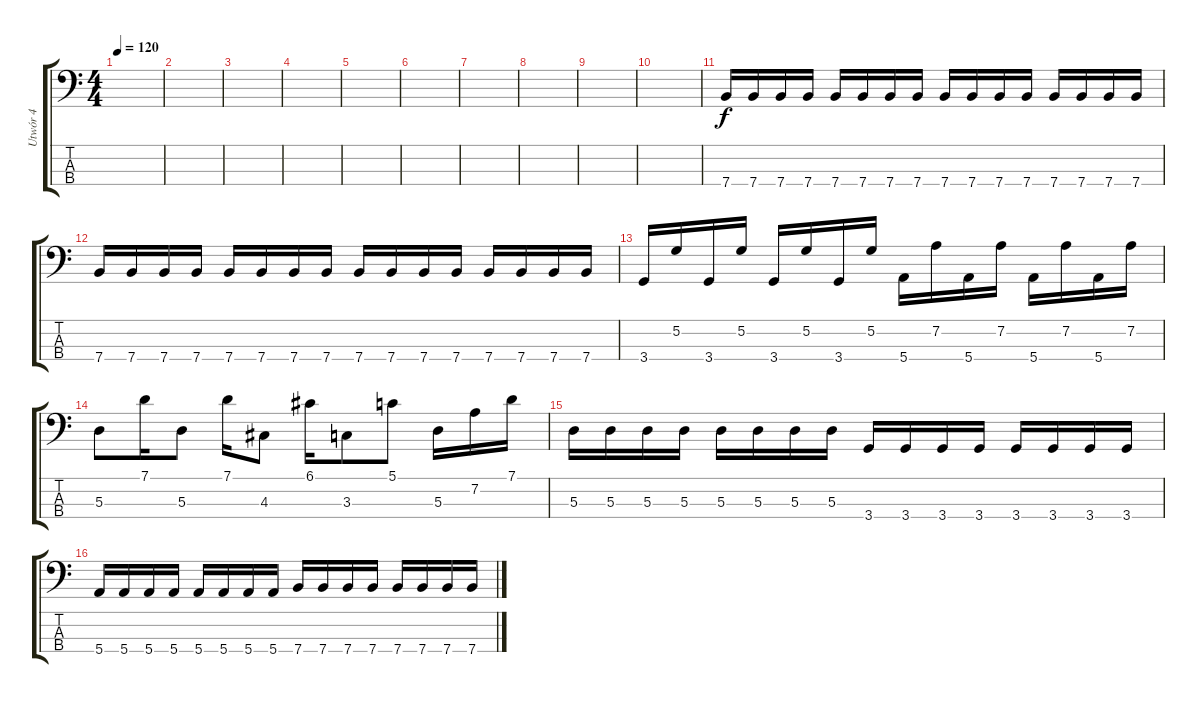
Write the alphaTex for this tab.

\track ("Utwór 4" "Utwór 4") {instrument synthbass1}
\staff {score tabs}
\tuning (G2 D2 A1 E1) {hide}
\ts (4 4)
\tempo 120
\clef f4
\ks c
|
|
|
|
|
|
|
|
|
|
7.4.16 7.4.16 7.4.16 7.4.16 7.4.16 7.4.16 7.4.16 7.4.16 7.4.16 7.4.16 7.4.16 7.4.16 7.4.16 7.4.16 7.4.16 7.4.16 |
7.4.16 7.4.16 7.4.16 7.4.16 7.4.16 7.4.16 7.4.16 7.4.16 7.4.16 7.4.16 7.4.16 7.4.16 7.4.16 7.4.16 7.4.16 7.4.16 |
3.4.16 5.2.16 3.4.16 5.2.16 3.4.16 5.2.16 3.4.16 5.2.16 5.4.16 7.2.16 5.4.16 7.2.16 5.4.16 7.2.16 5.4.16 7.2.16 |
5.3.8 7.1.16 5.3.8 7.1.16 4.3.8 6.1.16 3.3.8 5.1.8 5.3.16 7.2.16 7.1.16 |
5.3.16 5.3.16 5.3.16 5.3.16 5.3.16 5.3.16 5.3.16 5.3.16 3.4.16 3.4.16 3.4.16 3.4.16 3.4.16 3.4.16 3.4.16 3.4.16 |
5.4.16 5.4.16 5.4.16 5.4.16 5.4.16 5.4.16 5.4.16 5.4.16 7.4.16 7.4.16 7.4.16 7.4.16 7.4.16 7.4.16 7.4.16 7.4.16
